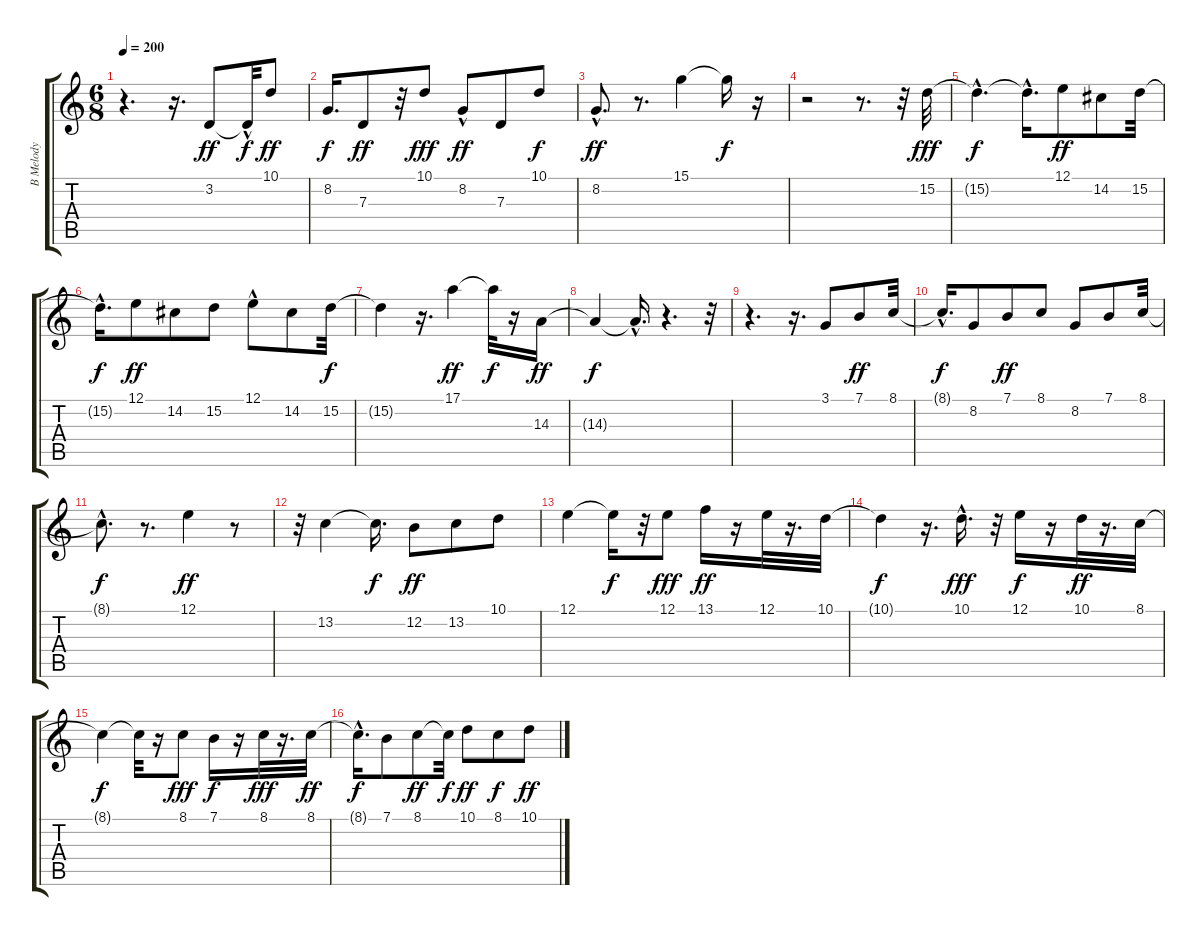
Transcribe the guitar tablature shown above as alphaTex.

\track ("B Melody            " "B Melody  ") {instrument clarinet}
\staff {score tabs}
\tuning (E4 B3 G3 D3 A2 E2) {hide}
\ts (6 8)
\tempo 200
\clef g2
\ks c
r.4{d dy f} r.16{d} 3.2.8{dy ff} 3.2{hac t}.32{dy f} 10.1.8{dy ff} |
8.2.16{d dy f} 7.3.8{dy ff} r.32 10.1.8{dy fff} 8.2{hac}.8{dy ff} 7.3.8 10.1.8{dy f} |
8.2{hac}.8{d dy ff} r.8{d} 15.1.4 15.1{t}.16{dy f} r.16 |
r.2 r.8{d} r.32 15.2.32{dy fff} |
15.2{hac t}.4{d dy f} 15.2{hac t}.16{d} 12.1.8{dy ff} 14.2.8 15.2.32 |
15.2{hac t}.16{d dy f} 12.1.8{dy ff} 14.2.8 15.2.8 12.1{hac}.8 14.2.8 15.2.32{dy f} |
15.2{t}.4 r.16{d} 17.1.4{dy ff} 17.1{t}.32{dy f} r.16 14.3.16{dy ff} |
14.3{t}.4{dy f} 14.3{hac t}.16{d} r.4{d} r.32 |
r.4{d} r.16{d} 3.1.8 7.1.8{dy ff} 8.1.32 |
8.1{hac t}.16{d dy f} 8.2.8 7.1.8{dy ff} 8.1.8 8.2.8 7.1.8 8.1.32 |
8.1{hac t}.8{d dy f} r.8{d} 12.1.4{dy ff} r.8 |
r.32 13.2.4 13.2{t}.16{d dy f} 12.2.8{dy ff} 13.2.8 10.1.8 |
12.1.4 12.1{t}.16{dy f} r.32 12.1.8{dy fff} 13.1.16{dy ff} r.16 12.1.32 r.16{d} 10.1.32 |
10.1{t}.4{dy f} r.16{d} 10.1{hac}.16{d dy fff} r.32 12.1.16{dy f} r.16 10.1.32{dy ff} r.16{d} 8.1.32 |
8.1{t}.4{dy f} 8.1{t}.32 r.16 8.1.8{dy fff} 7.1.16{dy f} r.16 8.1.32{dy fff} r.16{d} 8.1.32{dy ff} |
8.1{hac t}.16{d dy f} 7.1.8 8.1.8{dy ff} 8.1{t}.32{dy f} 10.1.8{dy ff} 8.1.8{dy f} 10.1.8{dy ff}
